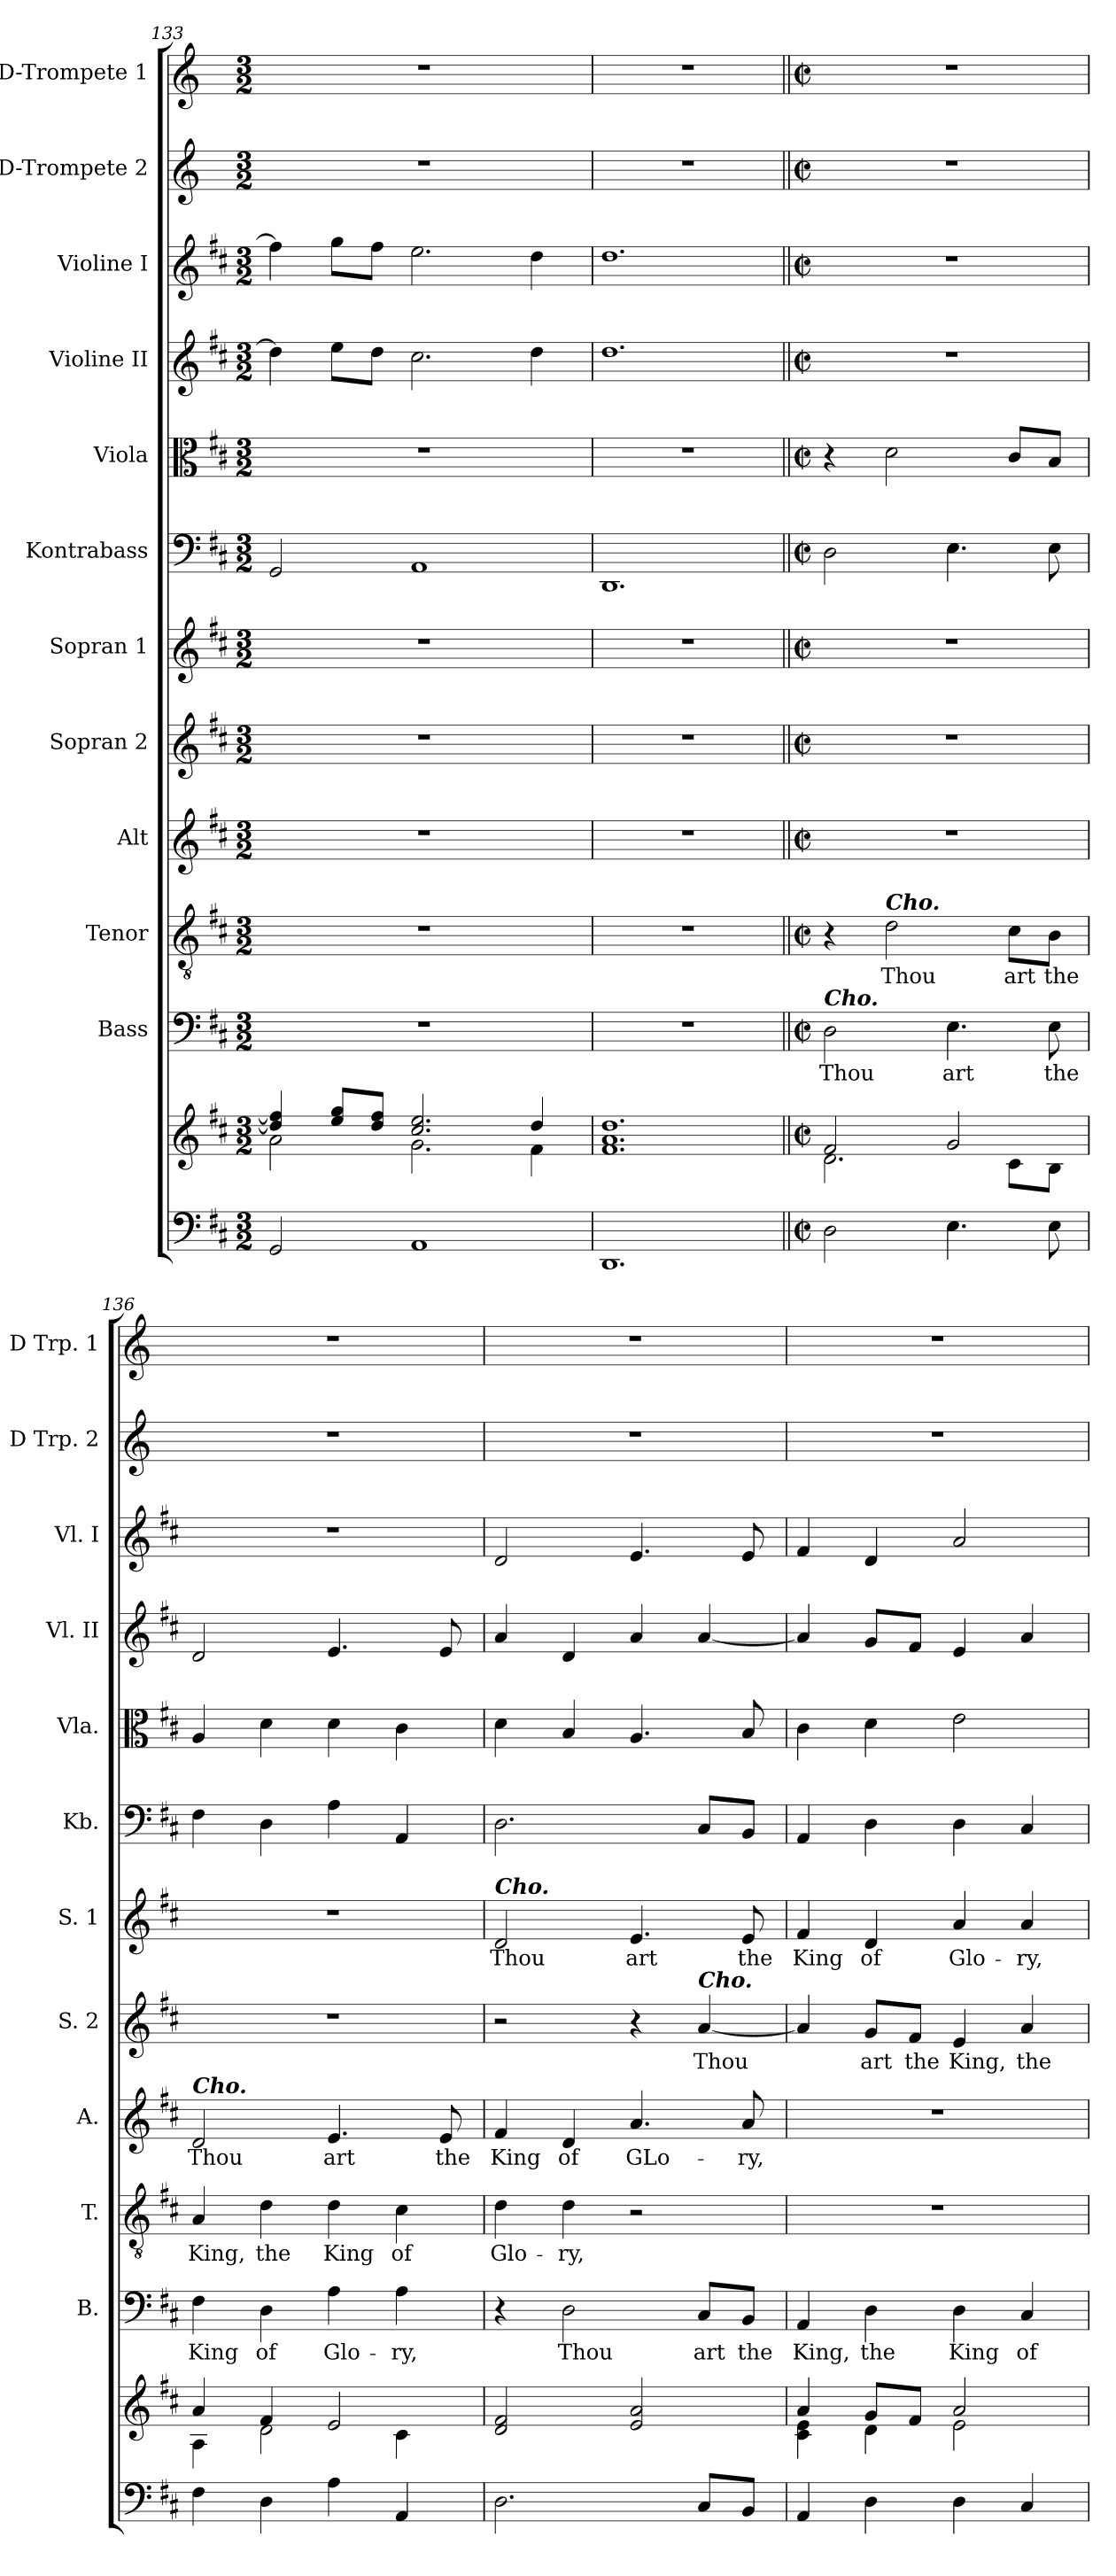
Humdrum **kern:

**kern	**kern	**kern	**text	**kern	**text	**kern	**text	**kern	**text	**kern	**text	**kern	**kern	**kern	**kern	**kern	**kern
*part12	*part12	*part11	*part11	*part10	*part10	*part9	*part9	*part8	*part8	*part7	*part7	*part6	*part5	*part4	*part3	*part2	*part1
*staff13	*staff12	*staff11	*staff11	*staff10	*staff10	*staff9	*staff9	*staff8	*staff8	*staff7	*staff7	*staff6	*staff5	*staff4	*staff3	*staff2	*staff1
*	*	*I"Bass	*	*I"Tenor	*	*I"Alt	*	*I"Sopran 2	*	*I"Sopran 1	*	*I"Kontrabass	*I"Viola	*I"Violine II	*I"Violine I	*I"D-Trompete 2	*I"D-Trompete 1
*	*	*I'B.	*	*I'T.	*	*I'A.	*	*I'S. 2	*	*I'S. 1	*	*I'Kb.	*I'Vla.	*I'Vl. II	*I'Vl. I	*I'D Trp. 2	*I'D Trp. 1
*clefF4	*clefG2	*clefF4	*	*clefGv2	*	*clefG2	*	*clefG2	*	*clefG2	*	*clefF4	*clefC3	*clefG2	*clefG2	*clefG2	*clefG2
*	*	*	*	*	*	*	*	*	*	*	*	*ITrd7c12	*	*	*	*ITrd-1c-2	*ITrd-1c-2
*k[f#c#]	*k[f#c#]	*k[f#c#]	*	*k[f#c#]	*	*k[f#c#]	*	*k[f#c#]	*	*k[f#c#]	*	*k[f#c#]	*k[f#c#]	*k[f#c#]	*k[f#c#]	*k[f#c#]	*k[f#c#]
*D:	*D:	*D:	*	*D:	*	*D:	*	*D:	*	*D:	*	*D:	*D:	*D:	*D:	*D:	*D:
*M3/2	*M3/2	*M3/2	*	*M3/2	*	*M3/2	*	*M3/2	*	*M3/2	*	*M3/2	*M3/2	*M3/2	*M3/2	*M3/2	*M3/2
=133	=133	=133	=133	=133	=133	=133	=133	=133	=133	=133	=133	=133	=133	=133	=133	=133	=133
*	*^	*	*	*	*	*	*	*	*	*	*	*	*	*	*	*	*
2GG/	4dd/] 4ff#/]	2a\	1.r	.	1.r	.	1.r	.	1.r	.	1.r	.	2GGG/	1.r	4dd\]	4ff#\]	1.r	1.r
.	8ee/ 8gg/L	.	.	.	.	.	.	.	.	.	.	.	.	.	8ee\L	8gg\L	.	.
.	8dd/ 8ff#/J	.	.	.	.	.	.	.	.	.	.	.	.	.	8dd\J	8ff#\J	.	.
1AA	2.cc#/ 2.ee/	2.g\	.	.	.	.	.	.	.	.	.	.	1AAA	.	2.cc#\	2.ee\	.	.
.	4dd/	4f#\	.	.	.	.	.	.	.	.	.	.	.	.	4dd\	4dd\	.	.
*	*v	*v	*	*	*	*	*	*	*	*	*	*	*	*	*	*	*	*
=134	=134	=134	=134	=134	=134	=134	=134	=134	=134	=134	=134	=134	=134	=134	=134	=134	=134
1.DD	1.f# 1.a 1.dd	1.r	.	1.r	.	1.r	.	1.r	.	1.r	.	1.DDD	1.r	1.dd	1.dd	1.r	1.r
=135||	=135||	=135||	=135||	=135||	=135||	=135||	=135||	=135||	=135||	=135||	=135||	=135||	=135||	=135||	=135||	=135||	=135||
*M2/2	*M2/2	*M2/2	*	*M2/2	*	*M2/2	*	*M2/2	*	*M2/2	*	*M2/2	*M2/2	*M2/2	*M2/2	*M2/2	*M2/2
*met(c|)	*met(c|)	*met(c|)	*	*met(c|)	*	*met(c|)	*	*met(c|)	*	*met(c|)	*	*met(c|)	*met(c|)	*met(c|)	*met(c|)	*met(c|)	*met(c|)
*	*^	*	*	*	*	*	*	*	*	*	*	*	*	*	*	*	*
!	!	!	!LO:TX:a:Bi:t=Cho.	!	!	!	!	!	!	!	!	!	!	!	!	!	!	!
!	!	!	!	!LO:LY:b	!	!	!	!	!	!	!	!	!	!	!	!	!	!
2D\	2f#/	2.d\	2D\	Thou	4r	.	1r	.	1r	.	1r	.	2DD\	4r	1r	1r	1r	1r
!	!	!	!	!	!LO:TX:a:Bi:t=Cho.	!	!	!	!	!	!	!	!	!	!	!	!	!
!	!	!	!	!	!	!LO:LY:b	!	!	!	!	!	!	!	!	!	!	!	!
.	.	.	.	.	2d\	Thou	.	.	.	.	.	.	.	2d\	.	.	.	.
!	!	!	!	!LO:LY:b	!	!	!	!	!	!	!	!	!	!	!	!	!	!
4.E\	2g/	.	4.E\	art	.	.	.	.	.	.	.	.	4.EE\	.	.	.	.	.
!	!	!	!	!	!	!LO:LY:b	!	!	!	!	!	!	!	!	!	!	!	!
.	.	8c#\L	.	.	8c#\L	art	.	.	.	.	.	.	.	8c#/L	.	.	.	.
!	!	!	!	!LO:LY:b	!	!LO:LY:b	!	!	!	!	!	!	!	!	!	!	!	!
8E\	.	8B\J	8E\	the	8B\J	the	.	.	.	.	.	.	8EE\	8B/J	.	.	.	.
!!LO:PB:g=z
=136	=136	=136	=136	=136	=136	=136	=136	=136	=136	=136	=136	=136	=136	=136	=136	=136	=136	=136
!	!	!	!	!	!	!	!LO:TX:a:Bi:t=Cho.	!	!	!	!	!	!	!	!	!	!	!
!	!	!	!	!LO:LY:b	!	!LO:LY:b	!	!LO:LY:b	!	!	!	!	!	!	!	!	!	!
4F#\	4a/	4A\	4F#\	King	4A/	King,	2d/	Thou	1r	.	1r	.	4FF#\	4A/	2d/	1r	1r	1r
!	!	!	!	!LO:LY:b	!	!LO:LY:b	!	!	!	!	!	!	!	!	!	!	!	!
4D\	4f#/	2d\	4D\	of	4d\	the	.	.	.	.	.	.	4DD\	4d\	.	.	.	.
!	!	!	!	!LO:LY:b	!	!LO:LY:b	!	!LO:LY:b	!	!	!	!	!	!	!	!	!	!
4A\	2e/	.	4A\	Glo-	4d\	King	4.e/	art	.	.	.	.	4AA\	4d\	4.e/	.	.	.
!	!	!	!	!LO:LY:b	!	!LO:LY:b	!	!	!	!	!	!	!	!	!	!	!	!
4AA/	.	4c#\	4A\	-ry,	4c#\	of	.	.	.	.	.	.	4AAA/	4c#\	.	.	.	.
!	!	!	!	!	!	!	!	!LO:LY:b	!	!	!	!	!	!	!	!	!	!
.	.	.	.	.	.	.	8e/	the	.	.	.	.	.	.	8e/	.	.	.
*	*v	*v	*	*	*	*	*	*	*	*	*	*	*	*	*	*	*	*
=137	=137	=137	=137	=137	=137	=137	=137	=137	=137	=137	=137	=137	=137	=137	=137	=137	=137
!	!	!	!	!	!	!	!	!	!	!LO:TX:a:Bi:t=Cho.	!	!	!	!	!	!	!
!	!	!	!	!	!LO:LY:b	!	!LO:LY:b	!	!	!	!LO:LY:b	!	!	!	!	!	!
2.D\	2d/ 2f#/	4r	.	4d\	Glo-	4f#/	King	2r	.	2d/	Thou	2.DD\	4d\	4a/	2d/	1r	1r
!	!	!	!LO:LY:b	!	!LO:LY:b	!	!LO:LY:b	!	!	!	!	!	!	!	!	!	!
.	.	2D\	Thou	4d\	-ry,	4d/	of	.	.	.	.	.	4B/	4d/	.	.	.
!	!	!	!	!	!	!	!LO:LY:b	!	!	!	!LO:LY:b	!	!	!	!	!	!
.	2e/ 2a/	.	.	2r	.	4.a/	GLo-	4r	.	4.e/	art	.	4.A/	4a/	4.e/	.	.
!	!	!	!	!	!	!	!	!LO:TX:a:Bi:t=Cho.	!	!	!	!	!	!	!	!	!
!	!	!	!LO:LY:b	!	!	!	!	!	!LO:LY:b	!	!	!	!	!	!	!	!
8C#/L	.	8C#/L	art	.	.	.	.	[4a/	Thou	.	.	8CC#/L	.	[4a/	.	.	.
!	!	!	!LO:LY:b	!	!	!	!LO:LY:b	!	!	!	!LO:LY:b	!	!	!	!	!	!
8BB/J	.	8BB/J	the	.	.	8a/	-ry,	.	.	8e/	the	8BBB/J	8B/	.	8e/	.	.
=138	=138	=138	=138	=138	=138	=138	=138	=138	=138	=138	=138	=138	=138	=138	=138	=138	=138
*	*^	*	*	*	*	*	*	*	*	*	*	*	*	*	*	*	*
!	!	!	!	!LO:LY:b	!	!	!	!	!	!	!	!LO:LY:b	!	!	!	!	!	!
4AA/	4a/	4c#\ 4e\	4AA/	King,	1r	.	1r	.	4a/]	.	4f#/	King	4AAA/	4c#\	4a/]	4f#/	1r	1r
!	!	!	!	!LO:LY:b	!	!	!	!	!	!LO:LY:b	!	!LO:LY:b	!	!	!	!	!	!
4D\	8g/L	4d\	4D\	the	.	.	.	.	8g/L	art	4d/	of	4DD\	4d\	8g/L	4d/	.	.
!	!	!	!	!	!	!	!	!	!	!LO:LY:b	!	!	!	!	!	!	!	!
.	8f#/J	.	.	.	.	.	.	.	8f#/J	the	.	.	.	.	8f#/J	.	.	.
!	!	!	!	!LO:LY:b	!	!	!	!	!	!LO:LY:b	!	!LO:LY:b	!	!	!	!	!	!
4D\	2a/	2e\	4D\	King	.	.	.	.	4e/	King,	4a/	Glo-	4DD\	2e\	4e/	2a/	.	.
!	!	!	!	!LO:LY:b	!	!	!	!	!	!LO:LY:b	!	!LO:LY:b	!	!	!	!	!	!
4C#/	.	.	4C#/	of	.	.	.	.	4a/	the	4a/	-ry,	4CC#/	.	4a/	.	.	.
*	*v	*v	*	*	*	*	*	*	*	*	*	*	*	*	*	*	*	*
=	=	=	=	=	=	=	=	=	=	=	=	=	=	=	=	=	=
*-	*-	*-	*-	*-	*-	*-	*-	*-	*-	*-	*-	*-	*-	*-	*-	*-	*-
